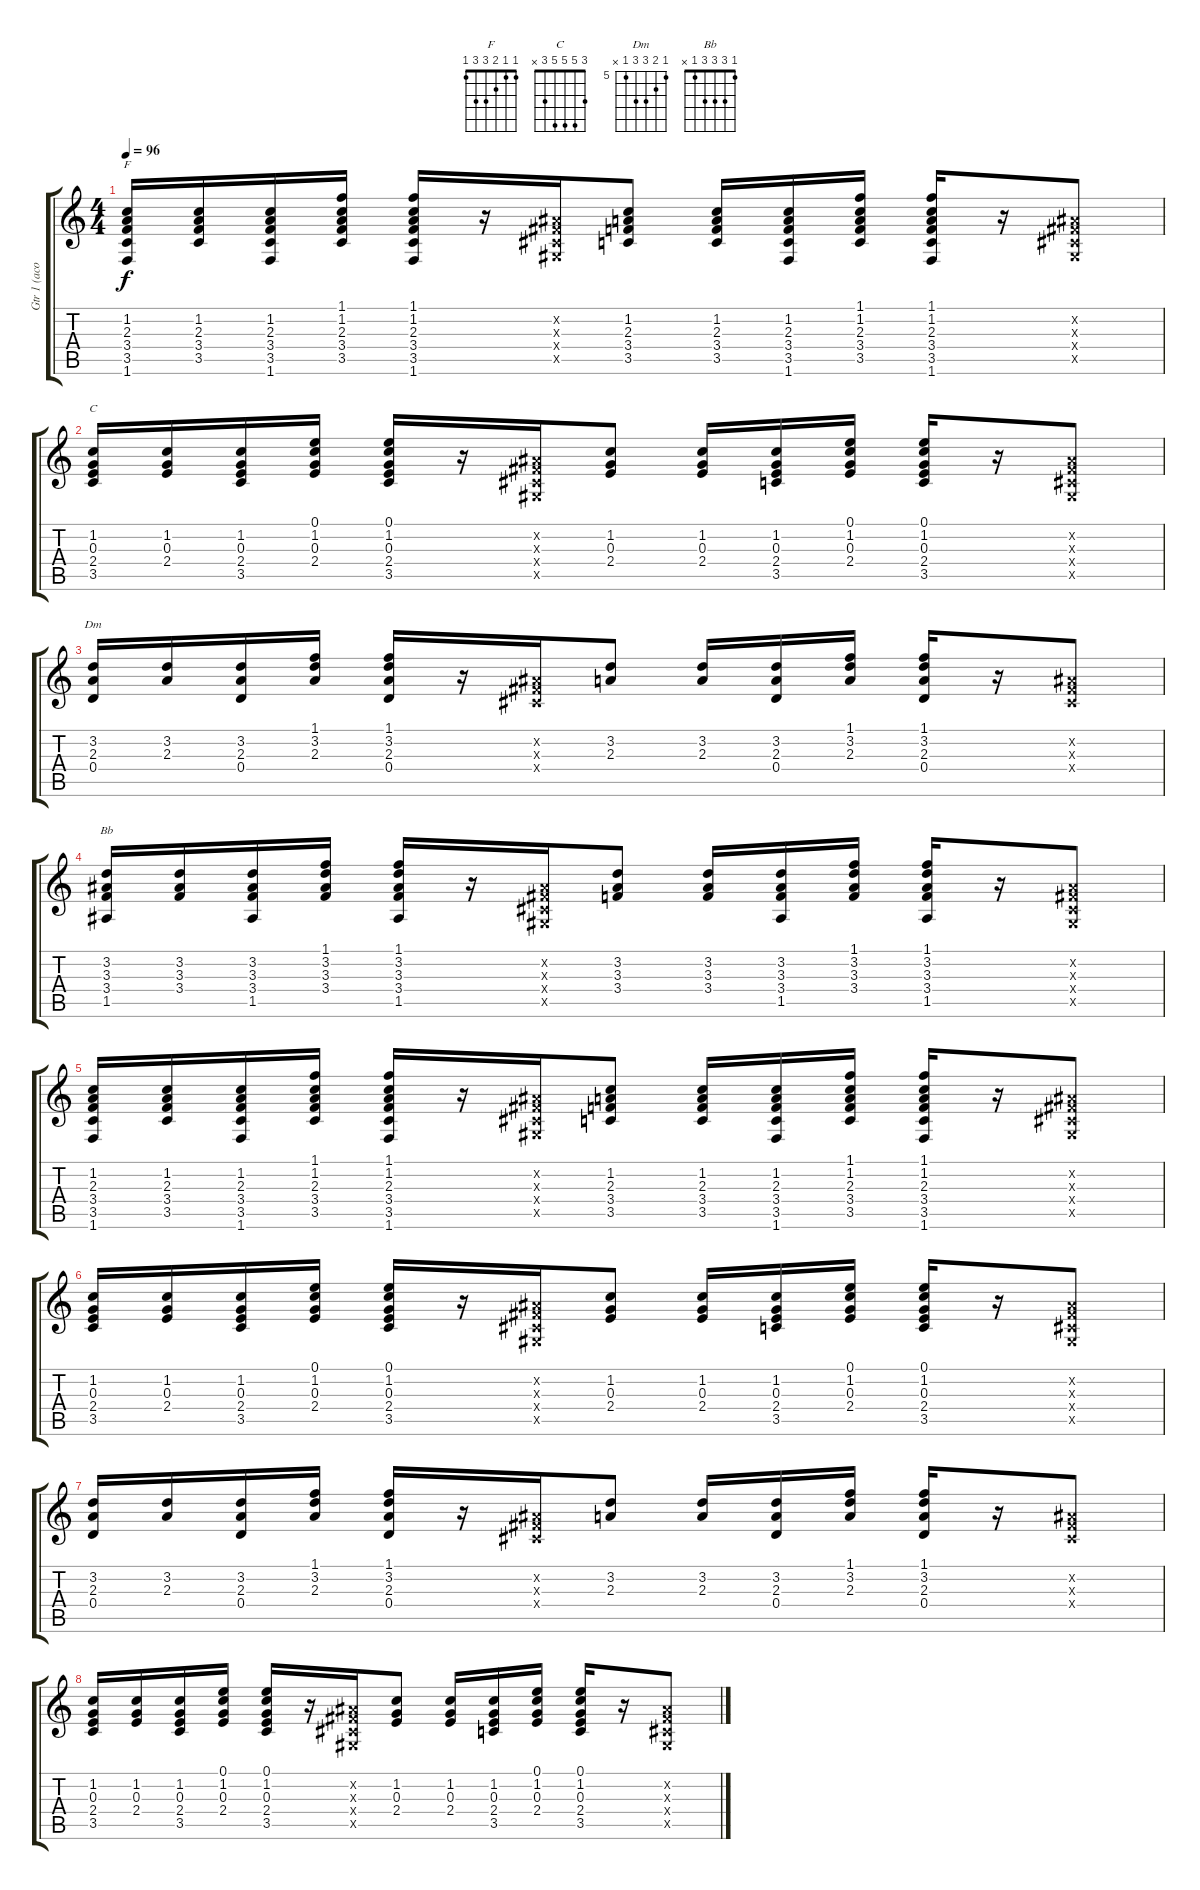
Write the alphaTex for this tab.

\track ("Gtr 1 (acoustique)" "Gtr 1 (aco") {instrument acousticguitarsteel}
\staff {score tabs}
\tuning (E4 B3 G3 D3 A2 E2) {hide}
\chord ("F" 1 1 2 3 3 1)
\chord ("C" 3 5 5 5 3 x)
\chord ("Dm" 5 6 7 7 5 x) {firstfret 5}
\chord ("Bb" 1 3 3 3 1 x)
\ts (4 4)
\tempo 96
\clef g2
\ks c
(1.2 2.3 3.4 3.5 1.6).16{ch "F" dy f} (1.2 2.3 3.4 3.5).16 (1.2 2.3 3.4 3.5 1.6).16 (1.1 1.2 2.3 3.4 3.5).16 (1.1 1.2 2.3 3.4 3.5 1.6).16 r.16 (-1.2{x} -1.3{x} -1.4{x} -1.5{x}).16 (1.2 2.3 3.4 3.5).8 (1.2 2.3 3.4 3.5).16 (1.2 2.3 3.4 3.5 1.6).16 (1.1 1.2 2.3 3.4 3.5).16 (1.1 1.2 2.3 3.4 3.5 1.6).16 r.16 (-1.2{x} -1.3{x} -1.4{x} -1.5{x}).8 |
(1.2 0.3 2.4 3.5).16{ch "C"} (1.2 0.3 2.4).16 (1.2 0.3 2.4 3.5).16 (0.1 1.2 0.3 2.4).16 (0.1 1.2 0.3 2.4 3.5).16 r.16 (-1.2{x} -1.3{x} -1.4{x} -1.5{x}).16 (1.2 0.3 2.4).8 (1.2 0.3 2.4).16 (1.2 0.3 2.4 3.5).16 (0.1 1.2 0.3 2.4).16 (0.1 1.2 0.3 2.4 3.5).16 r.16 (-1.2{x} -1.3{x} -1.4{x} -1.5{x}).8 |
(3.2 2.3 0.4).16{ch "Dm"} (3.2 2.3).16 (3.2 2.3 0.4).16 (1.1 3.2 2.3).16 (1.1 3.2 2.3 0.4).16 r.16 (-1.2{x} -1.3{x} -1.4{x}).16 (3.2 2.3).8 (3.2 2.3).16 (3.2 2.3 0.4).16 (1.1 3.2 2.3).16 (1.1 3.2 2.3 0.4).16 r.16 (-1.2{x} -1.3{x} -1.4{x}).8 |
(3.2 3.3 3.4 1.5).16{ch "Bb"} (3.2 3.3 3.4).16 (3.2 3.3 3.4 1.5).16 (1.1 3.2 3.3 3.4).16 (1.1 3.2 3.3 3.4 1.5).16 r.16 (-1.2{x} -1.3{x} -1.4{x} -1.5{x}).16 (3.2 3.3 3.4).8 (3.2 3.3 3.4).16 (3.2 3.3 3.4 1.5).16 (1.1 3.2 3.3 3.4).16 (1.1 3.2 3.3 3.4 1.5).16 r.16 (-1.2{x} -1.3{x} -1.4{x} -1.5{x}).8 |
(1.2 2.3 3.4 3.5 1.6).16 (1.2 2.3 3.4 3.5).16 (1.2 2.3 3.4 3.5 1.6).16 (1.1 1.2 2.3 3.4 3.5).16 (1.1 1.2 2.3 3.4 3.5 1.6).16 r.16 (-1.2{x} -1.3{x} -1.4{x} -1.5{x}).16 (1.2 2.3 3.4 3.5).8 (1.2 2.3 3.4 3.5).16 (1.2 2.3 3.4 3.5 1.6).16 (1.1 1.2 2.3 3.4 3.5).16 (1.1 1.2 2.3 3.4 3.5 1.6).16 r.16 (-1.2{x} -1.3{x} -1.4{x} -1.5{x}).8 |
(1.2 0.3 2.4 3.5).16 (1.2 0.3 2.4).16 (1.2 0.3 2.4 3.5).16 (0.1 1.2 0.3 2.4).16 (0.1 1.2 0.3 2.4 3.5).16 r.16 (-1.2{x} -1.3{x} -1.4{x} -1.5{x}).16 (1.2 0.3 2.4).8 (1.2 0.3 2.4).16 (1.2 0.3 2.4 3.5).16 (0.1 1.2 0.3 2.4).16 (0.1 1.2 0.3 2.4 3.5).16 r.16 (-1.2{x} -1.3{x} -1.4{x} -1.5{x}).8 |
(3.2 2.3 0.4).16 (3.2 2.3).16 (3.2 2.3 0.4).16 (1.1 3.2 2.3).16 (1.1 3.2 2.3 0.4).16 r.16 (-1.2{x} -1.3{x} -1.4{x}).16 (3.2 2.3).8 (3.2 2.3).16 (3.2 2.3 0.4).16 (1.1 3.2 2.3).16 (1.1 3.2 2.3 0.4).16 r.16 (-1.2{x} -1.3{x} -1.4{x}).8 |
(1.2 0.3 2.4 3.5).16 (1.2 0.3 2.4).16 (1.2 0.3 2.4 3.5).16 (0.1 1.2 0.3 2.4).16 (0.1 1.2 0.3 2.4 3.5).16 r.16 (-1.2{x} -1.3{x} -1.4{x} -1.5{x}).16 (1.2 0.3 2.4).8 (1.2 0.3 2.4).16 (1.2 0.3 2.4 3.5).16 (0.1 1.2 0.3 2.4).16 (0.1 1.2 0.3 2.4 3.5).16 r.16 (-1.2{x} -1.3{x} -1.4{x} -1.5{x}).8
